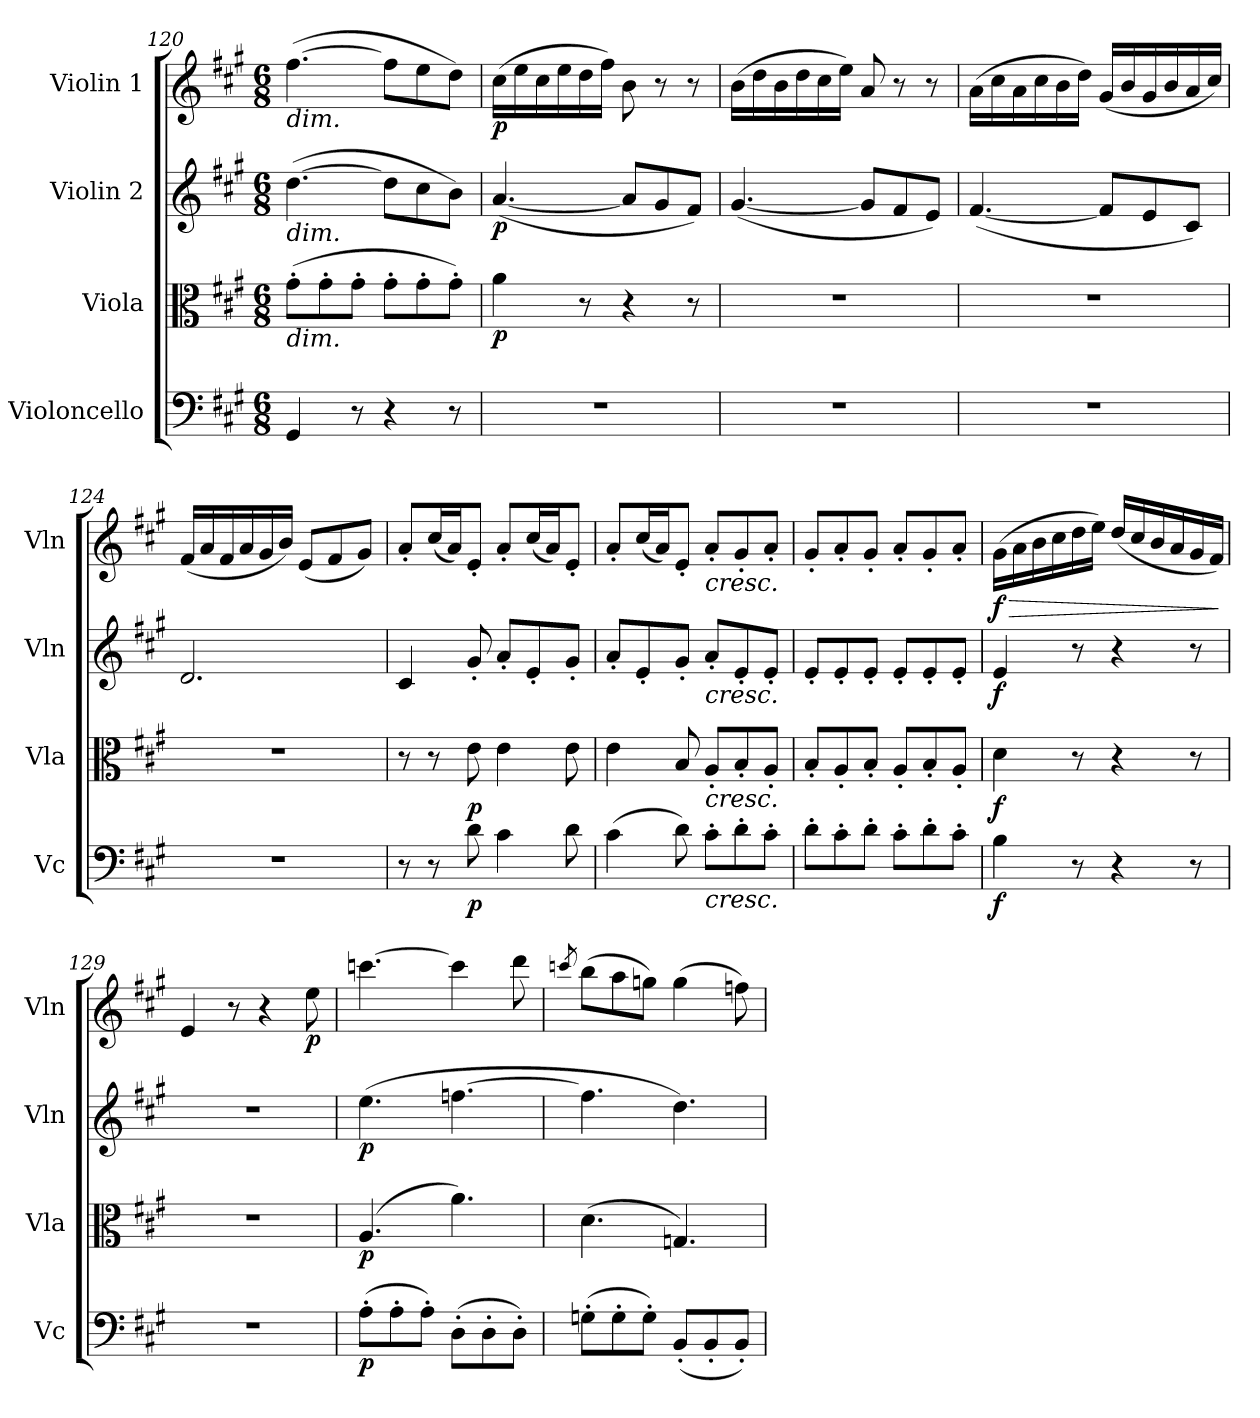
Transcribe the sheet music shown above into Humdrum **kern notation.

**kern	**dynam	**kern	**dynam	**kern	**dynam	**kern	**dynam
*part4	*part4	*part3	*part3	*part2	*part2	*part1	*part1
*staff4	*staff4	*staff3	*staff3	*staff2	*staff2	*staff1	*staff1
*I"Violoncello	*	*I"Viola	*	*I"Violin 2	*	*I"Violin 1	*
*I'Vc	*	*I'Vla	*	*I'Vln	*	*I'Vln	*
*clefF4	*	*clefC3	*	*clefG2	*	*clefG2	*
*k[f#c#g#]	*	*k[f#c#g#]	*	*k[f#c#g#]	*	*k[f#c#g#]	*
*M6/8	*	*M6/8	*	*M6/8	*	*M6/8	*
=120	=120	=120	=120	=120	=120	=120	=120
!	!	!	!	!	!	!LO:TX:b:i:t=dim.	!
!	!	!	!	!LO:TX:b:i:t=dim.	!	!	!
!	!	!LO:TX:b:i:t=dim.	!	!	!	!	!
4GG#/	.	(8g#'\L	.	([4.dd\	.	([4.ff#\	.
.	.	8g#'\	.	.	.	.	.
8r	.	8g#'\J	.	.	.	.	.
4r	.	8g#'\L	.	8dd\L]	.	8ff#\L]	.
.	.	8g#'\	.	8cc#\	.	8ee\	.
8r	.	8g#'\J)	.	8b\J)	.	8dd\J)	.
=121	=121	=121	=121	=121	=121	=121	=121
!	!	!	!LO:DY:b	!	!LO:DY:b	!	!LO:DY:b
2.r	.	4a\	p	([4.a/	p	(16cc#\LL	p
.	.	.	.	.	.	16ee\	.
.	.	.	.	.	.	16cc#\	.
.	.	.	.	.	.	16ee\	.
.	.	8r	.	.	.	16dd\	.
.	.	.	.	.	.	16ff#\JJ)	.
.	.	4r	.	8a/L]	.	8b\	.
.	.	.	.	8g#/	.	8r	.
.	.	8r	.	8f#/J)	.	8r	.
=122	=122	=122	=122	=122	=122	=122	=122
2.r	.	2.r	.	([4.g#/	.	(16b\LL	.
.	.	.	.	.	.	16dd\	.
.	.	.	.	.	.	16b\	.
.	.	.	.	.	.	16dd\	.
.	.	.	.	.	.	16cc#\	.
.	.	.	.	.	.	16ee\JJ)	.
.	.	.	.	8g#/L]	.	8a/	.
.	.	.	.	8f#/	.	8r	.
.	.	.	.	8e/J)	.	8r	.
!!LO:LB:g=z
=123	=123	=123	=123	=123	=123	=123	=123
2.r	.	2.r	.	([4.f#/	.	(16a\LL	.
.	.	.	.	.	.	16cc#\	.
.	.	.	.	.	.	16a\	.
.	.	.	.	.	.	16cc#\	.
.	.	.	.	.	.	16b\	.
.	.	.	.	.	.	16dd\JJ)	.
.	.	.	.	8f#/L]	.	(16g#/LL	.
.	.	.	.	.	.	16b/	.
.	.	.	.	8e/	.	16g#/	.
.	.	.	.	.	.	16b/	.
.	.	.	.	8c#/J)	.	16a/	.
.	.	.	.	.	.	16cc#/JJ)	.
!!LO:LB:g=z
=124	=124	=124	=124	=124	=124	=124	=124
2.r	.	2.r	.	2.d/	.	(16f#/LL	.
.	.	.	.	.	.	16a/	.
.	.	.	.	.	.	16f#/	.
.	.	.	.	.	.	16a/	.
.	.	.	.	.	.	16g#/	.
.	.	.	.	.	.	16b/JJ)	.
.	.	.	.	.	.	(8e/L	.
.	.	.	.	.	.	8f#/	.
.	.	.	.	.	.	8g#/J)	.
=125	=125	=125	=125	=125	=125	=125	=125
8r	.	8r	.	4c#/	.	8a'/L	.
8r	.	8r	.	.	.	(16cc#/L	.
.	.	.	.	.	.	16a/J)	.
!	!LO:DY:b	!	!LO:DY:b	!	!	!	!
8d\	p	8e\	p	8g#'/	.	8e'/J	.
4c#\	.	4e\	.	8a'/L	.	8a'/L	.
.	.	.	.	8e'/	.	(16cc#/L	.
.	.	.	.	.	.	16a/J)	.
8d\	.	8e\	.	8g#'/J	.	8e'/J	.
=126	=126	=126	=126	=126	=126	=126	=126
(4c#\	.	4e\	.	8a'/L	.	8a'/L	.
.	.	.	.	8e'/	.	(16cc#/L	.
.	.	.	.	.	.	16a/J)	.
8d\)	.	8B/	.	8g#'/J	.	8e'/J	.
!	!	!	!	!	!	!LO:TX:b:i:t=cresc.	!
!	!	!	!	!LO:TX:b:i:t=cresc.	!	!	!
!	!	!LO:TX:b:i:t=cresc.	!	!	!	!	!
!LO:TX:b:i:t=cresc.	!	!	!	!	!	!	!
8c#'\L	.	8A'/L	.	8a'/L	.	8a'/L	.
8d'\	.	8B'/	.	8e'/	.	8g#'/	.
8c#'\J	.	8A'/J	.	8e'/J	.	8a'/J	.
=127	=127	=127	=127	=127	=127	=127	=127
8d'\L	.	8B'/L	.	8e'/L	.	8g#'/L	.
8c#'\	.	8A'/	.	8e'/	.	8a'/	.
8d'\J	.	8B'/J	.	8e'/J	.	8g#'/J	.
8c#'\L	.	8A'/L	.	8e'/L	.	8a'/L	.
8d'\	.	8B'/	.	8e'/	.	8g#'/	.
8c#'\J	.	8A'/J	.	8e'/J	.	8a'/J	.
!!LO:LB:g=z
=128	=128	=128	=128	=128	=128	=128	=128
!	!LO:DY:b	!	!LO:DY:b	!	!LO:DY:b	!	!LO:HP:b
!	!	!	!	!	!	!	!LO:DY:n=1:b
4B\	f	4d\	f	4e/	f	(16g#\LL	> f
.	.	.	.	.	.	16a\	.
.	.	.	.	.	.	16b\	.
.	.	.	.	.	.	16cc#\	.
8r	.	8r	.	8r	.	16dd\	.
.	.	.	.	.	.	16ee\JJ)	.
4r	.	4r	.	4r	.	(16dd/LL	.
.	.	.	.	.	.	16cc#/	.
.	.	.	.	.	.	16b/	.
.	.	.	.	.	.	16a/	.
8r	.	8r	.	8r	.	16g#/	.
.	.	.	.	.	.	16f#/JJ)	.
.	.	.	.	.	.	.	]
!!LO:LB:g=z
=129	=129	=129	=129	=129	=129	=129	=129
2.r	.	2.r	.	2.r	.	4e/	.
.	.	.	.	.	.	8r	.
.	.	.	.	.	.	4r	.
!	!	!	!	!	!	!	!LO:DY:b
.	.	.	.	.	.	8ee\	p
=130	=130	=130	=130	=130	=130	=130	=130
!	!LO:DY:b	!	!LO:DY:b	!	!LO:DY:b	!	!
(8A'\L	p	(4.A/	p	(4.ee\	p	[4.cccn\	.
8A'\	.	.	.	.	.	.	.
8A'\J)	.	.	.	.	.	.	.
(8D'\L	.	4.a\)	.	[4.ffn\	.	4ccc\]	.
8D'\	.	.	.	.	.	.	.
8D'\J)	.	.	.	.	.	8ddd\	.
=131	=131	=131	=131	=131	=131	=131	=131
.	.	.	.	.	.	8qcccn/	.
(8Gn'\L	.	(4.d\	.	4.ff\]	.	(8bb\L	.
8G'\	.	.	.	.	.	8aa\	.
8G'\J)	.	.	.	.	.	8ggn\J)	.
(8BB'/L	.	4.Gn/)	.	4.dd\)	.	(4gg\	.
8BB'/	.	.	.	.	.	.	.
8BB'/J)	.	.	.	.	.	8ffn\)	.
=	=	=	=	=	=	=	=
*-	*-	*-	*-	*-	*-	*-	*-
